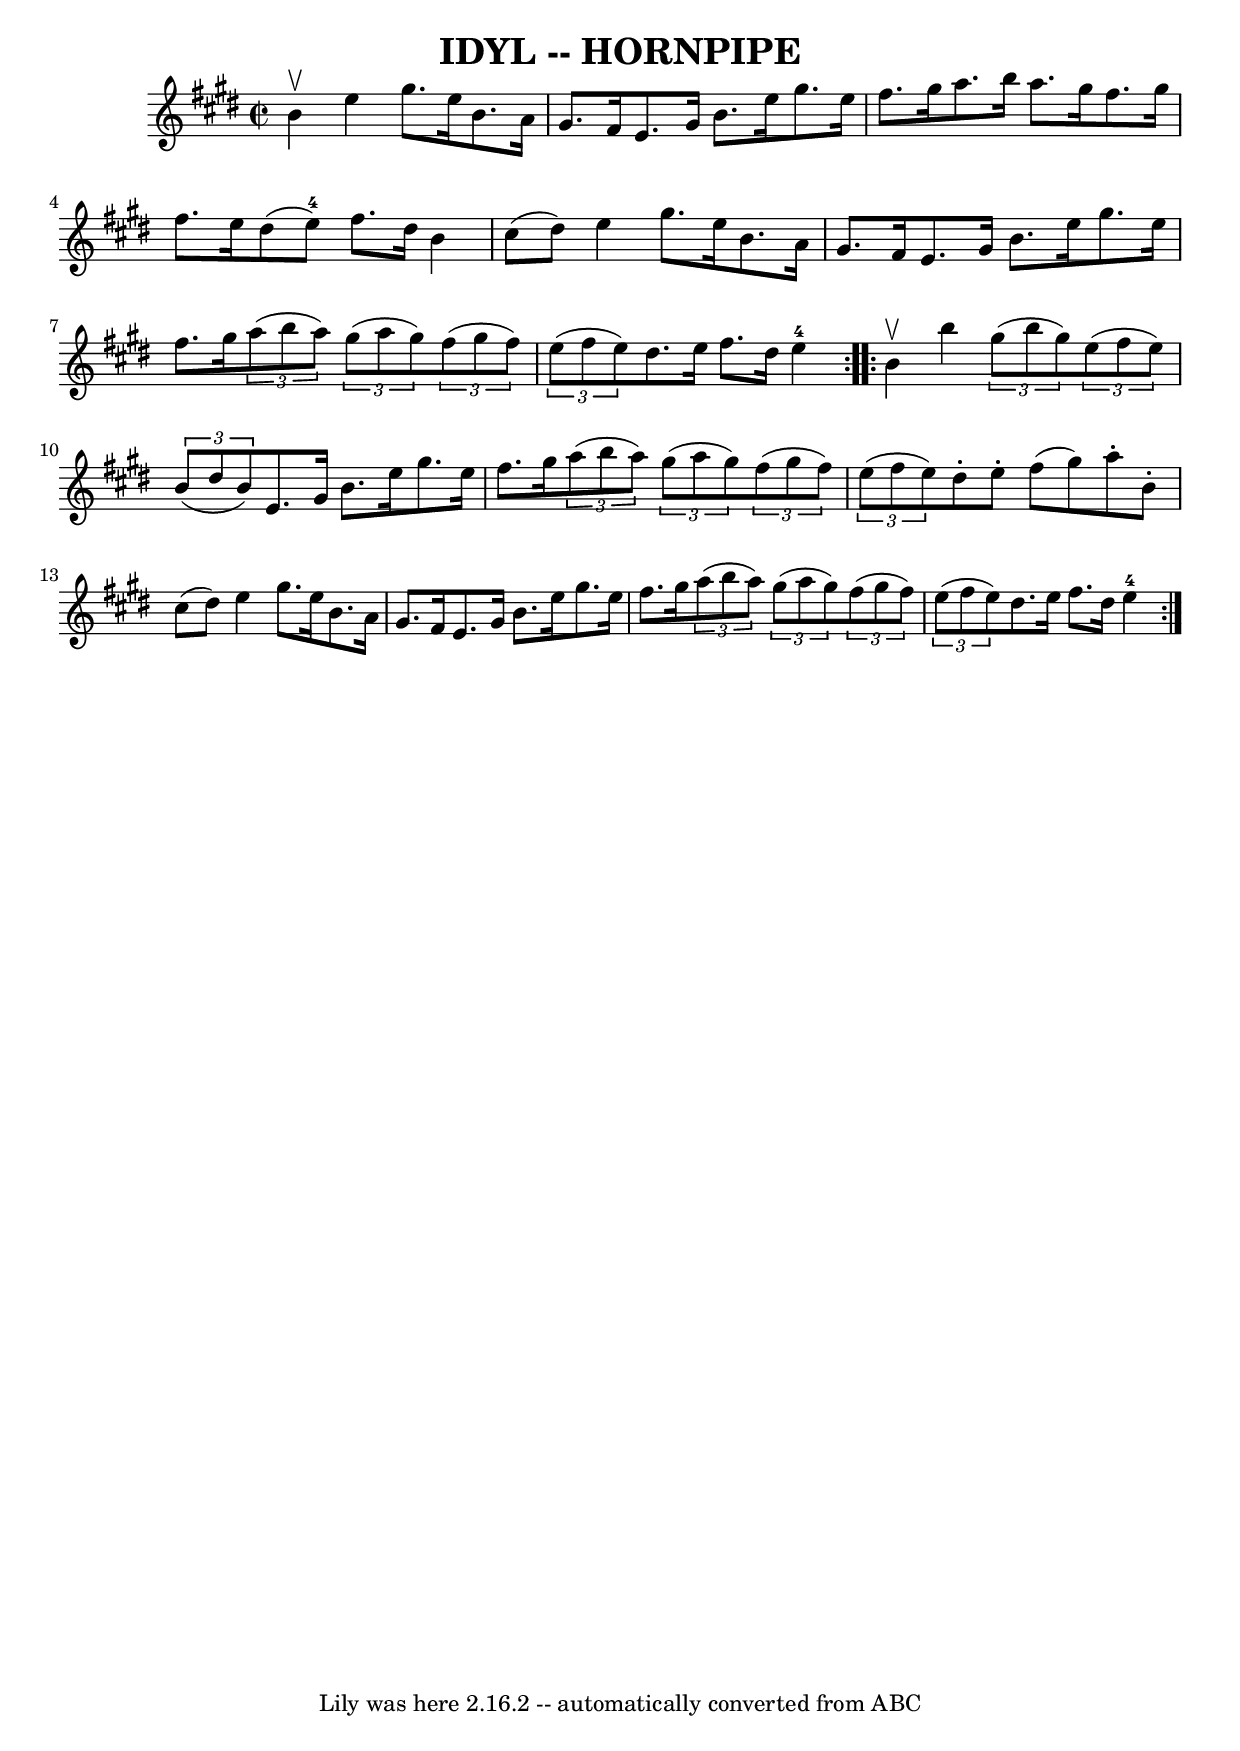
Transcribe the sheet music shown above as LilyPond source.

\version "2.16.2"
\include "Mammoth.ily"
\header {
  %% book = "Ryan's Mammoth Collection of Fiddle Tunes"
  crossRefNumber = "1"
  footnotes = "\\\\\\\\(Can be used as a Clog.)"
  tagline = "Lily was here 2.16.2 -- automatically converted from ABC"
  title = "IDYL -- HORNPIPE"

}
voicedefault =  {



  \repeat volta 2 {

    \override Staff.TimeSignature #'style = #'C
    \time 2/2 
    \key e \major
 b'4^\upbow       |
    e''4 gis''8.    
    e''16 b'8. a'16 gis'8. fis'16    |
    e'8. gis'16 b'8.  
    e''16 gis''8. e''16 fis''8. gis''16        |
    a''8.    
    b''16 a''8. gis''16 fis''8. gis''16 fis''8. e''16    |
    
    dis''8 (e''8-4) fis''8. dis''16 b'4 cis''8 (dis''8)  
    |
    |
    e''4 gis''8. e''16 b'8. a'16 gis'8.    
    fis'16    |
    e'8. gis'16 b'8. e''16 gis''8. e''16    
    fis''8. gis''16        |
    \times 2/3 { a''8 (b''8 a''8) 
	       } 
    \times 2/3 { gis''8 (a''8 gis''8) 
	       }   \times 2/3 { fis''8 (
				gis''8 fis''8) 
			      }   \times 2/3 { e''8 (fis''8 e''8) 
					     }   
    |
    dis''8. e''16 fis''8. dis''16 e''4-4   
  }     

  \repeat volta 2 {
    b'4^\upbow       |
    b''4    \times 2/3 { gis''8 
			 (b''8 gis''8) 
		       }   \times 2/3 { e''8 (fis''8 e''8) 
				      }   
    \times 2/3 { b'8 (dis''8 b'8) 
	       }   |
    e'8. gis'16 b'8.  
    e''16 gis''8. e''16 fis''8. gis''16        |
    
    \times 2/3 { a''8 (b''8 a''8) 
	       }   \times 2/3 { gis''8 (a''8    
				gis''8) 
			      }   \times 2/3 { fis''8 (gis''8 fis''8) 
					     }   \times 2/3 {  
					       e''8 (fis''8 e''8) 
					     }   |
    dis''8 -. e''8 -. fis''8 (
    gis''8) a''8 -. b'8 -. cis''8 (dis''8)   |
    |
    
    e''4 gis''8. e''16 b'8. a'16 gis'8. fis'16    |
    e'8. 
    gis'16 b'8. e''16 gis''8. e''16 fis''8. gis''16        
    |
    \times 2/3 { a''8 (b''8 a''8) 
	       }   \times 2/3 { gis''8 (
				a''8 gis''8) 
			      }   \times 2/3 { fis''8 (gis''8 fis''8) 
					     }   
    \times 2/3 { e''8 (fis''8 e''8) 
	       }   |
    dis''8. e''16    
    fis''8. dis''16 e''4-4   
  }   

}

\score{
  <<

    \context Staff="default"
    {
      \voicedefault 
      
    }

  >>
  \layout {
    
  }
  \midi {
  }

}
